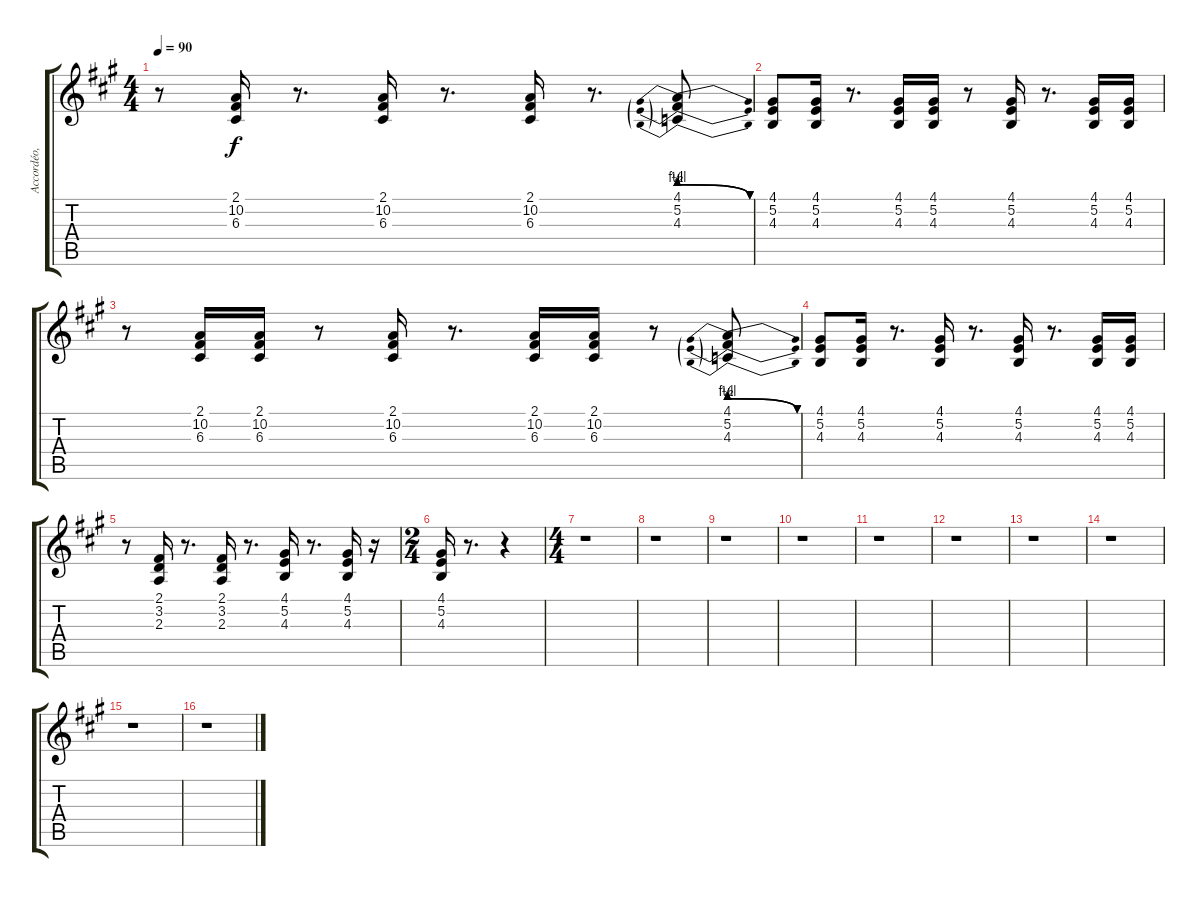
\track ("Accordéo," "Accordéo,") {instrument accordion}
\staff {score tabs}
\tuning (E4 B3 G3 D3 A2 E2) {hide}
\ts (4 4)
\tempo 90
\clef g2
\ks f#minor
r.8{dy f} (2.1 10.2 6.3).16 r.8{d} (2.1 10.2 6.3).16 r.8{d} (2.1 10.2 6.3).16 r.8{d} (4.1{be (prebendrelease 0 2 60 0)} 5.2{be (prebendrelease 0 4 60 0)} 4.3{be (prebendrelease 0 2 60 0)}).8 |
(4.1 5.2 4.3).8 (4.1 5.2 4.3).16 r.8{d} (4.1 5.2 4.3).16 (4.1 5.2 4.3).16 r.8 (4.1 5.2 4.3).16 r.8{d} (4.1 5.2 4.3).16 (4.1 5.2 4.3).16 |
r.8 (2.1 10.2 6.3).16 (2.1 10.2 6.3).16 r.8 (2.1 10.2 6.3).16 r.8{d} (2.1 10.2 6.3).16 (2.1 10.2 6.3).16 r.8 (4.1{be (prebendrelease 0 2 60 0)} 5.2{be (prebendrelease 0 4 60 0)} 4.3{be (prebendrelease 0 2 60 0)}).8 |
(4.1 5.2 4.3).8 (4.1 5.2 4.3).16 r.8{d} (4.1 5.2 4.3).16 r.8{d} (4.1 5.2 4.3).16 r.8{d} (4.1 5.2 4.3).16 (4.1 5.2 4.3).16 |
r.8 (2.1 3.2 2.3).16 r.8{d} (2.1 3.2 2.3).16 r.8{d} (4.1 5.2 4.3).16 r.8{d} (4.1 5.2 4.3).16 r.16 |
\ts (2 4)
(4.1 5.2 4.3).16 r.8{d} r.4 |
\ts (4 4)
r.1 |
r.1 |
r.1 |
r.1 |
r.1 |
r.1 |
r.1 |
r.1 |
r.1 |
r.1
